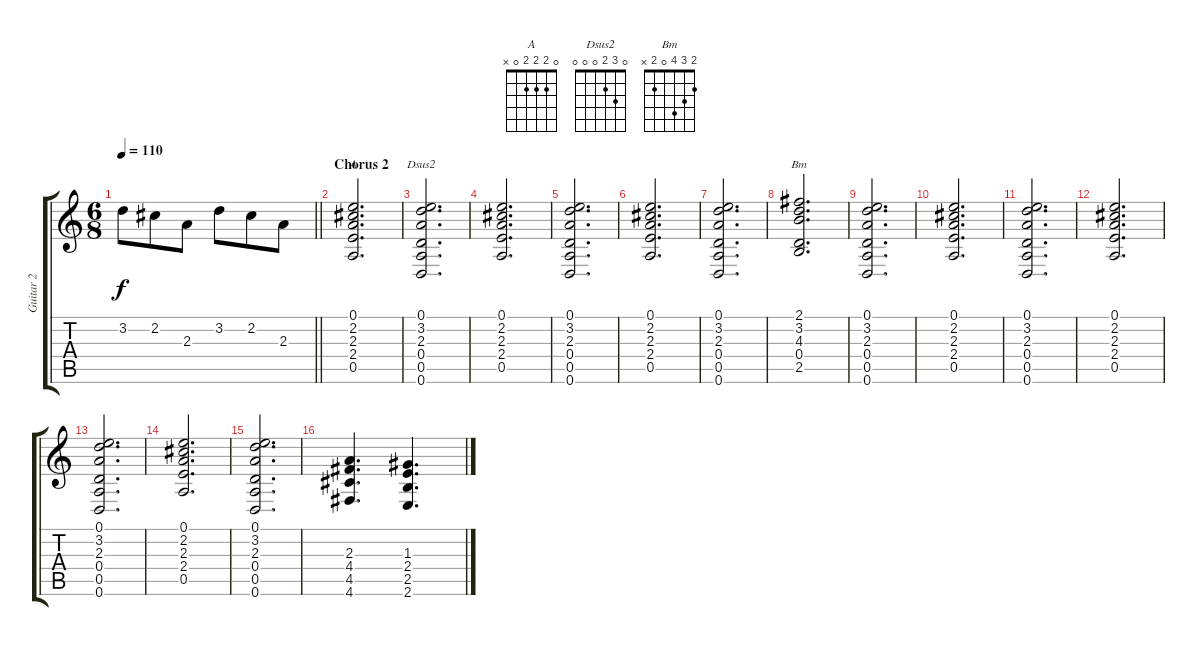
\track ("Guitar 2" "Guitar 2") {instrument distortionguitar}
\staff {score tabs}
\tuning (E4 B3 G3 D3 A2 D2) {hide}
\chord ("A" 0 2 2 2 0 x)
\chord ("Dsus2" 0 3 2 0 0 0)
\chord ("Bm" 2 3 4 0 2 x)
\ts (6 8)
\tempo 110
\clef g2
\barLineRight lightlight
\ks c
3.2.8{dy f volume 13} 2.2.8 2.3.8 3.2.8 2.2.8 2.3.8 |
\section ("" "Chorus 2")
(0.1 2.2 2.3 2.4 0.5).2{d ch "A"} |
(0.1 3.2 2.3 0.4 0.5 0.6).2{d ch "Dsus2"} |
(0.1 2.2 2.3 2.4 0.5).2{d} |
(0.1 3.2 2.3 0.4 0.5 0.6).2{d} |
(0.1 2.2 2.3 2.4 0.5).2{d} |
(0.1 3.2 2.3 0.4 0.5 0.6).2{d} |
(2.1 3.2 4.3 0.4 2.5).2{d ch "Bm"} |
(0.1 3.2 2.3 0.4 0.5 0.6).2{d} |
(0.1 2.2 2.3 2.4 0.5).2{d} |
(0.1 3.2 2.3 0.4 0.5 0.6).2{d} |
(0.1 2.2 2.3 2.4 0.5).2{d} |
(0.1 3.2 2.3 0.4 0.5 0.6).2{d} |
(0.1 2.2 2.3 2.4 0.5).2{d} |
(0.1 3.2 2.3 0.4 0.5 0.6).2{d} |
(2.3 4.4 4.5 4.6).4{d volume 13 instrument distortionguitar} (1.3 2.4 2.5 2.6).4{d}
